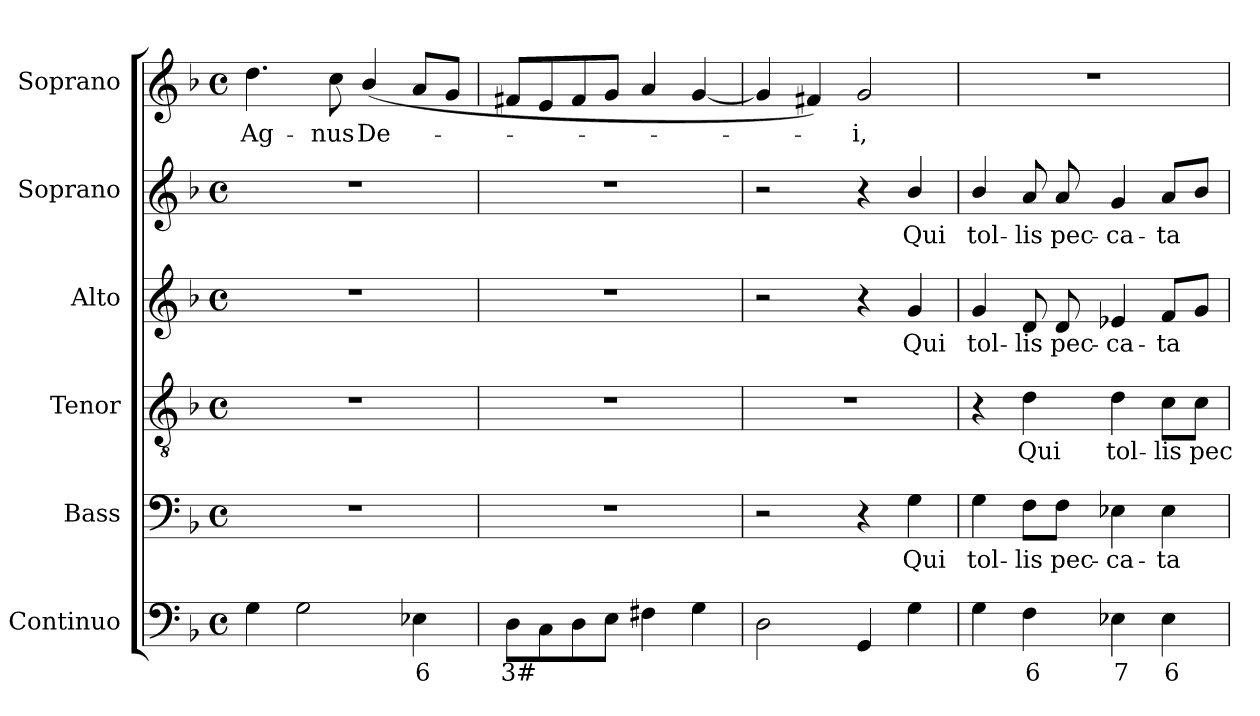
**kern	**text	**kern	**text	**kern	**text	**kern	**text	**kern	**text	**kern	**text
*part6	*part6	*part5	*part5	*part4	*part4	*part3	*part3	*part2	*part2	*part1	*part1
*staff6	*staff6	*staff5	*staff5	*staff4	*staff4	*staff3	*staff3	*staff2	*staff2	*staff1	*staff1
*I"Continuo	*	*I"Bass	*	*I"Tenor	*	*I"Alto	*	*I"Soprano	*	*I"Soprano	*
*I'Cont.	*	*I'B.	*	*I'T.	*	*I'A.	*	*I'S.	*	*I'S.	*
!!LO:PB:g=z
*clefF4	*	*clefF4	*	*clefGv2	*	*clefG2	*	*clefG2	*	*clefG2	*
*	*	*	*	*ITrd7c12	*	*	*	*	*	*	*
*k[b-]	*	*k[b-]	*	*k[b-]	*	*k[b-]	*	*k[b-]	*	*k[b-]	*
*F:	*	*F:	*	*F:	*	*F:	*	*F:	*	*F:	*
*M4/4	*	*M4/4	*	*M4/4	*	*M4/4	*	*M4/4	*	*M4/4	*
*met(c)	*	*met(c)	*	*met(c)	*	*met(c)	*	*met(c)	*	*met(c)	*
=1	=1	=1	=1	=1	=1	=1	=1	=1	=1	=1	=1
!	!	!	!	!	!	!	!	!	!	!	!LO:LY:b:color=#000000
4Gi\	.	1r	.	1r	.	1r	.	1r	.	4.ddi\	Ag-
2Gi\	.	.	.	.	.	.	.	.	.	.	.
!	!	!	!	!	!	!	!	!	!	!	!LO:LY:b:color=#000000
.	.	.	.	.	.	.	.	.	.	8cci\	-nus
!	!	!	!	!	!	!	!	!	!	!	!LO:LY:b:color=#000000
.	.	.	.	.	.	.	.	.	.	(4b-i/	De-
!	!LO:LY:b:color=#000000	!	!	!	!	!	!	!	!	!	!
4E-Xi\	6	.	.	.	.	.	.	.	.	8ai/L	.
.	.	.	.	.	.	.	.	.	.	8gi/J	.
=2	=2	=2	=2	=2	=2	=2	=2	=2	=2	=2	=2
!	!LO:LY:b:color=#000000	!	!	!	!	!	!	!	!	!	!
8Di\L	3#	1r	.	1r	.	1r	.	1r	.	8f#Xi/L	.
8Ci\	.	.	.	.	.	.	.	.	.	8ei/	.
8Di\	.	.	.	.	.	.	.	.	.	8f#i/	.
8Ei\J	.	.	.	.	.	.	.	.	.	8gi/J	.
4F#Xi\	.	.	.	.	.	.	.	.	.	4ai/	.
4Gi\	.	.	.	.	.	.	.	.	.	[4gi/	.
=3	=3	=3	=3	=3	=3	=3	=3	=3	=3	=3	=3
2Di\	.	2r	.	1r	.	2r	.	2r	.	4gi/]	.
.	.	.	.	.	.	.	.	.	.	4f#Xi/)	.
!	!	!	!	!	!	!	!	!	!	!	!LO:LY:b:color=#000000
4GGi/	.	4r	.	.	.	4r	.	4r	.	2gi/	-i,
!	!	!	!LO:LY:b:color=#000000	!	!	!	!	!	!	!	!
!	!	!	!	!	!	!	!LO:LY:b:color=#000000	!	!	!	!
!	!	!	!	!	!	!	!	!	!LO:LY:b:color=#000000	!	!
4Gi\	.	4Gi\	Qui	.	.	4gi/	Qui	4b-i/	Qui	.	.
=4	=4	=4	=4	=4	=4	=4	=4	=4	=4	=4	=4
!	!	!	!LO:LY:b:color=#000000	!	!	!	!	!	!	!	!
!	!	!	!	!	!	!	!LO:LY:b:color=#000000	!	!	!	!
!	!	!	!	!	!	!	!	!	!LO:LY:b:color=#000000	!	!
4Gi\	.	4Gi\	tol-	4r	.	4gi/	tol-	4b-i/	tol-	1r	.
!	!LO:LY:b:color=#000000	!	!	!	!	!	!	!	!	!	!
!	!	!	!LO:LY:b:color=#000000	!	!	!	!	!	!	!	!
!	!	!	!	!	!LO:LY:b:color=#000000	!	!	!	!	!	!
!	!	!	!	!	!	!	!LO:LY:b:color=#000000	!	!	!	!
!	!	!	!	!	!	!	!	!	!LO:LY:b:color=#000000	!	!
4Fi\	6	8Fi\L	-lis	4Di\	Qui	8di/	-lis	8ai/	-lis	.	.
!	!	!	!LO:LY:b:color=#000000	!	!	!	!	!	!	!	!
!	!	!	!	!	!	!	!LO:LY:b:color=#000000	!	!	!	!
!	!	!	!	!	!	!	!	!	!LO:LY:b:color=#000000	!	!
.	.	8Fi\J	pec-	.	.	8di/	pec-	8ai/	pec-	.	.
!	!LO:LY:b:color=#000000	!	!	!	!	!	!	!	!	!	!
!	!	!	!LO:LY:b:color=#000000	!	!	!	!	!	!	!	!
!	!	!	!	!	!LO:LY:b:color=#000000	!	!	!	!	!	!
!	!	!	!	!	!	!	!LO:LY:b:color=#000000	!	!	!	!
!	!	!	!	!	!	!	!	!	!LO:LY:b:color=#000000	!	!
4E-Xi\	7	4E-Xi\	-ca-	4Di\	tol-	4e-Xi/	-ca-	4gi/	-ca-	.	.
!	!LO:LY:b:color=#000000	!	!	!	!	!	!	!	!	!	!
!	!	!	!LO:LY:b:color=#000000	!	!	!	!	!	!	!	!
!	!	!	!	!	!LO:LY:b:color=#000000	!	!	!	!	!	!
!	!	!	!	!	!	!	!LO:LY:b:color=#000000	!	!	!	!
!	!	!	!	!	!	!	!	!	!LO:LY:b:color=#000000	!	!
4E-i\	6	4E-i\	-ta	8Ci\L	-lis	8fi/L	-ta	8ai/L	-ta	.	.
!	!	!	!	!	!LO:LY:b:color=#000000	!	!	!	!	!	!
.	.	.	.	8Ci\J	pec-	8gi/J	.	8b-i/J	.	.	.
=	=	=	=	=	=	=	=	=	=	=	=
*-	*-	*-	*-	*-	*-	*-	*-	*-	*-	*-	*-
